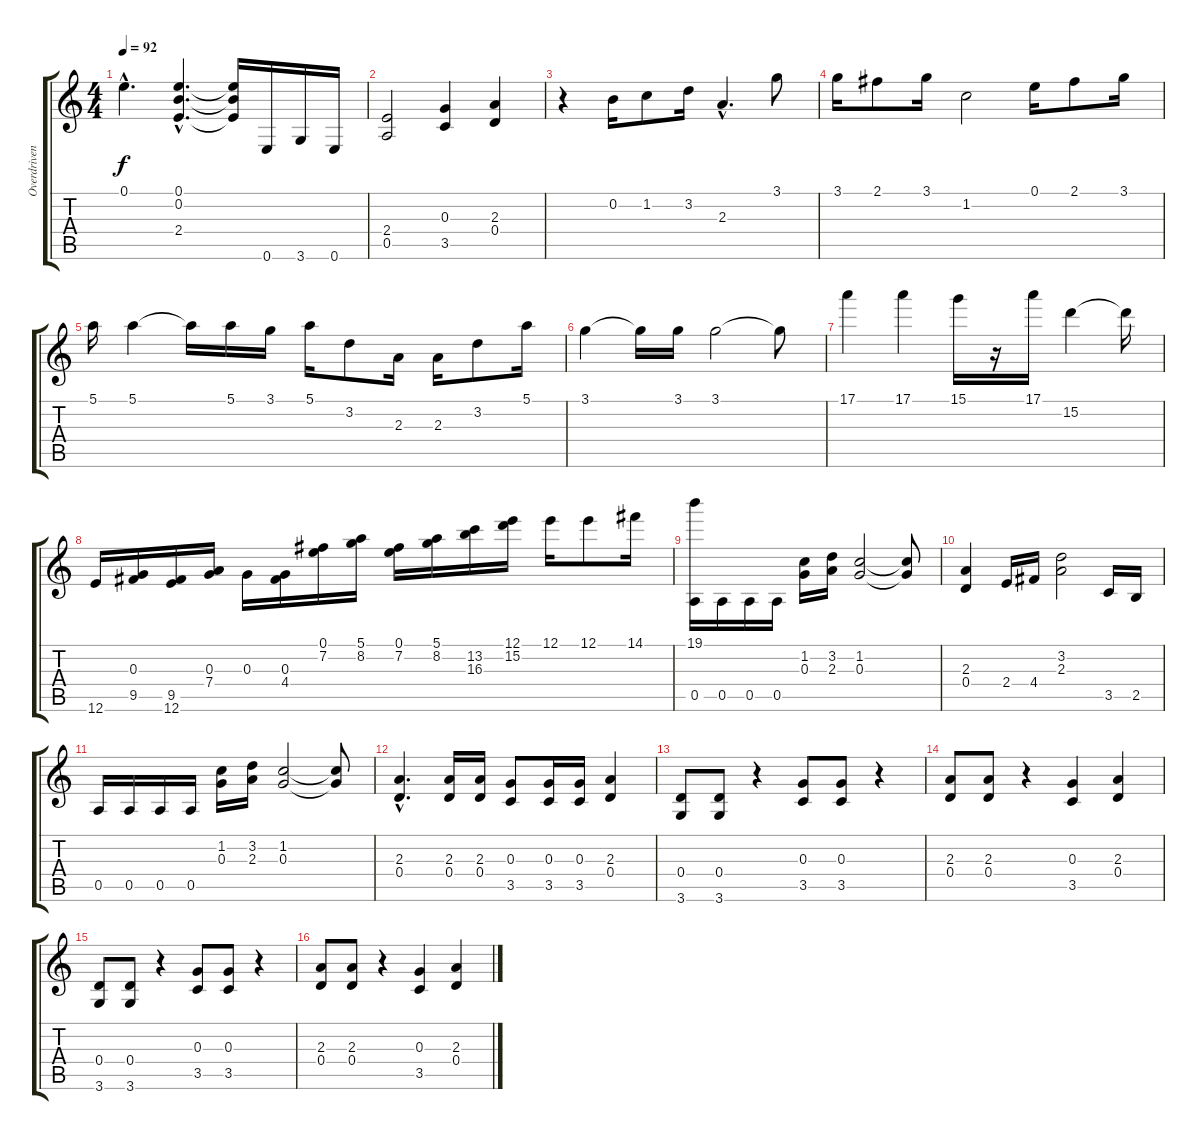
\track ("Overdriven Guitar" "Overdriven") {instrument overdrivenguitar}
\staff {score tabs}
\tuning (E4 B3 G3 D3 A2 E2) {hide}
\ts (4 4)
\tempo 92
\clef g2
\ks c
0.1{hac}.4{d dy f} (0.1{hac} 0.2{hac} 2.4{hac}).4{d} (0.1{t} 0.2{t} 2.4{t}).16 0.6.16 3.6.16 0.6.16 |
(2.4 0.5).2 (0.3 3.5).4 (2.3 0.4).4 |
r.4 0.2.16 1.2.8 3.2.16 2.3{hac}.4{d} 3.1.8 |
3.1.16 2.1.8 3.1.16 1.2.2 0.1.16 2.1.8 3.1.16 |
5.1.16 5.1.4 5.1{t}.16 5.1.16 3.1.16 5.1.16 3.2.8 2.3.16 2.3.16 3.2.8 5.1.16 |
3.1.4 3.1{t}.16 3.1.16 3.1.2 3.1{t}.8 |
17.1.4 17.1.4 15.1.16 r.16 17.1.16 15.2.4 15.2{t}.16 |
12.6.16 (0.3 9.5).16 (9.5 12.6).16 (0.3 7.4).16 0.3.16 (0.3 4.4).16 (0.1 7.2).16 (5.1 8.2).16 (0.1 7.2).16 (5.1 8.2).16 (13.2 16.3).16 (12.1 15.2).16 12.1.16 12.1.8 14.1.16 |
(19.1 0.5).16 0.5.16 0.5.16 0.5.16 (1.2 0.3).16 (3.2 2.3).16 (1.2 0.3).2 (1.2{t} 0.3{t}).8 |
(2.3 0.4).4 2.4.16 4.4.16 (3.2 2.3).2 3.5.16 2.5.16 |
0.5.16 0.5.16 0.5.16 0.5.16 (1.2 0.3).16 (3.2 2.3).16 (1.2 0.3).2 (1.2{t} 0.3{t}).8 |
(2.3{hac} 0.4{hac}).4{d} (2.3 0.4).16 (2.3 0.4).16 (0.3 3.5).8 (0.3 3.5).16 (0.3 3.5).16 (2.3 0.4).4 |
(0.4 3.6).8 (0.4 3.6).8 r.4 (0.3 3.5).8 (0.3 3.5).8 r.4 |
(2.3 0.4).8 (2.3 0.4).8 r.4 (0.3 3.5).4 (2.3 0.4).4 |
(0.4 3.6).8 (0.4 3.6).8 r.4 (0.3 3.5).8 (0.3 3.5).8 r.4 |
(2.3 0.4).8 (2.3 0.4).8 r.4 (0.3 3.5).4 (2.3 0.4).4
